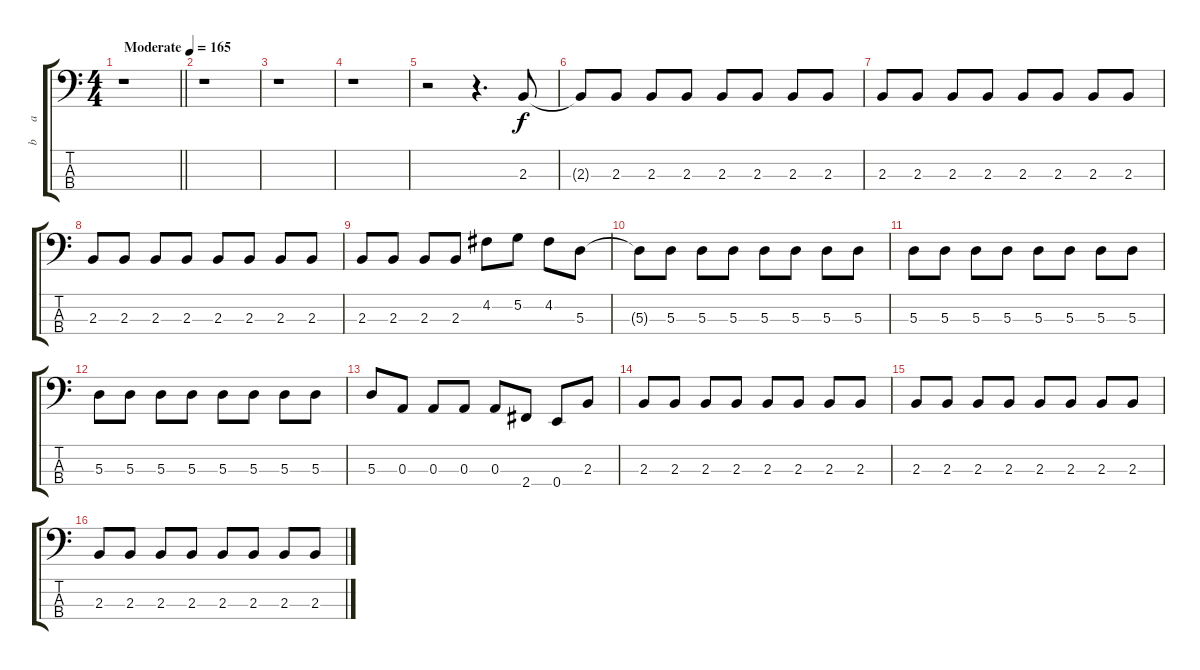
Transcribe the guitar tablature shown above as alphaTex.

\track ("b      a      s      s" "b      a  ") {instrument synthbass2}
\staff {score tabs}
\tuning (G2 D2 A1 E1) {hide}
\ts (4 4)
\tempo (165 "Moderate")
\clef f4
\barLineRight lightlight
\ks c
r.1{dy f instrument synthbass2} |
r.1 |
r.1 |
r.1 |
r.2 r.4{d} 2.3.8 |
2.3{t}.8 2.3.8 2.3.8 2.3.8 2.3.8 2.3.8 2.3.8 2.3.8 |
2.3.8 2.3.8 2.3.8 2.3.8 2.3.8 2.3.8 2.3.8 2.3.8 |
2.3.8 2.3.8 2.3.8 2.3.8 2.3.8 2.3.8 2.3.8 2.3.8 |
2.3.8 2.3.8 2.3.8 2.3.8 4.2.8 5.2.8 4.2.8 5.3.8 |
5.3{t}.8 5.3.8 5.3.8 5.3.8 5.3.8 5.3.8 5.3.8 5.3.8 |
5.3.8 5.3.8 5.3.8 5.3.8 5.3.8 5.3.8 5.3.8 5.3.8 |
5.3.8 5.3.8 5.3.8 5.3.8 5.3.8 5.3.8 5.3.8 5.3.8 |
5.3.8 0.3.8 0.3.8 0.3.8 0.3.8 2.4.8 0.4.8 2.3.8 |
2.3.8 2.3.8 2.3.8 2.3.8 2.3.8 2.3.8 2.3.8 2.3.8 |
2.3.8 2.3.8 2.3.8 2.3.8 2.3.8 2.3.8 2.3.8 2.3.8 |
2.3.8 2.3.8 2.3.8 2.3.8 2.3.8 2.3.8 2.3.8 2.3.8
